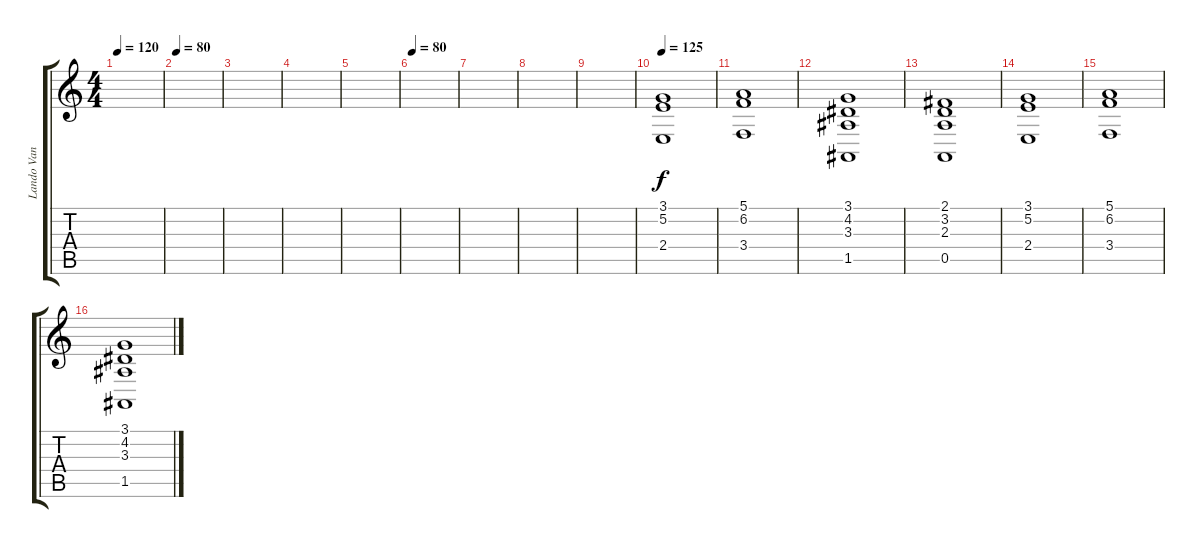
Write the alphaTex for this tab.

\track ("Lando Van Gils" "Lando Van ") {instrument choiraahs}
\staff {score tabs}
\tuning (E4 B3 G3 D3 A2 E2) {hide}
\ts (4 4)
\tempo 120
\clef g2
\ks c
|
\tempo 80
|
|
|
|
\tempo 80
|
|
|
|
\tempo 125
(3.1 5.2 2.4).1 |
(5.1 6.2 3.4).1 |
(3.1 4.2 3.3 1.5).1 |
(2.1 3.2 2.3 0.5).1 |
(3.1 5.2 2.4).1 |
(5.1 6.2 3.4).1 |
(3.1 4.2 3.3 1.5).1
